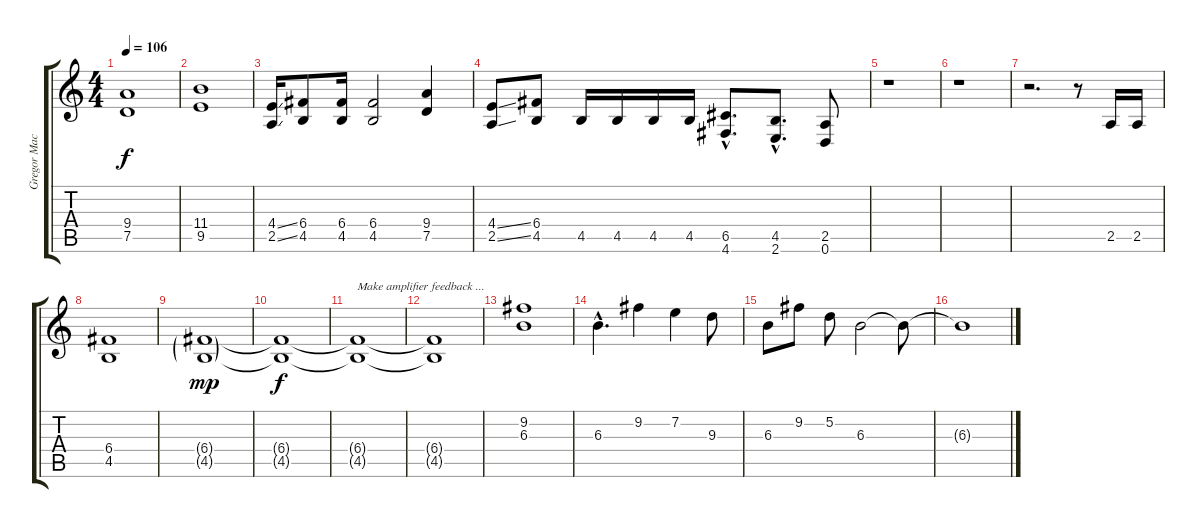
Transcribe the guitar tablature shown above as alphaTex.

\track ("Gregor Mackintosh" "Gregor Mac") {instrument distortionguitar}
\staff {score tabs}
\tuning (D4 A3 F3 C3 G2 D2) {hide}
\ts (4 4)
\tempo 106
\clef g2
\ks c
(9.4 7.5).1{dy f} |
(11.4 9.5).1 |
(4.4{ss} 2.5{ss}).16 (6.4 4.5).8 (6.4 4.5).16 (6.4 4.5).2 (9.4 7.5).4 |
(4.4{ss} 2.5{ss}).8 (6.4 4.5).8 4.5.16 4.5.16 4.5.16 4.5.16 (6.5{hac} 4.6{hac}).8{d} (4.5{hac} 2.6{hac}).8{d} (2.5 0.6).8 |
r.1 |
r.1 |
r.2{d} r.8 2.5.16 2.5.16 |
(6.4 4.5).1 |
(6.4{g} 4.5{g}).1{dy mp} |
(6.4{t} 4.5{t}).1{dy f} |
(6.4{t} 4.5{t}).1{txt "Make amplifier feedback ..."} |
(6.4{t} 4.5{t}).1 |
(9.2 6.3).1 |
6.3{hac}.4{d} 9.2.4 7.2.4 9.3.8 |
6.3.8 9.2.8 5.2.8 6.3.2 6.3{t}.8 |
6.3{t}.1
